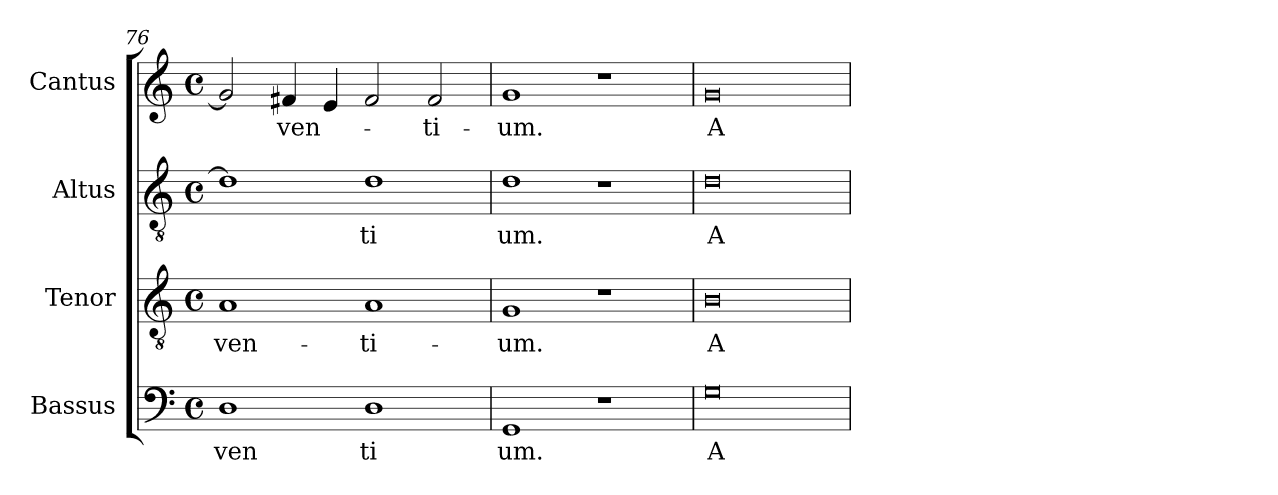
**kern	**text	**kern	**text	**kern	**text	**kern	**text
*part4	*part4	*part3	*part3	*part2	*part2	*part1	*part1
*staff4	*staff4	*staff3	*staff3	*staff2	*staff2	*staff1	*staff1
*I"Bassus	*	*I"Tenor	*	*I"Altus	*	*I"Cantus	*
*clefF4	*	*clefGv2	*	*clefGv2	*	*clefG2	*
*	*	*k[]	*	*	*	*	*
*	*	*C:	*	*	*	*	*
*M4/4	*	*M4/4	*	*M4/4	*	*M4/4	*
*met(c)	*	*met(c)	*	*met(c)	*	*met(c)	*
=76	=76	=76	=76	=76	=76	=76	=76
!	!LO:LY:b:cj	!	!LO:LY:b:cj	!	!	!	!
1D	ven	1A	-ven-	1d]	.	2g/]	.
!	!	!	!	!	!	!	!LO:LY:b
.	.	.	.	.	.	4f#X/	-ven-
.	.	.	.	.	.	4e/	.
!	!LO:LY:b:cj	!	!LO:LY:b:cj	!	!LO:LY:b:cj	!	!
1D	ti	1A	-ti-	1d	ti	2f#/	.
!	!	!	!	!	!	!	!LO:LY:b:cj
.	.	.	.	.	.	2f#/	-ti-
=77	=77	=77	=77	=77	=77	=77	=77
!	!LO:LY:b:cj	!	!LO:LY:b:cj	!	!LO:LY:b:cj	!	!LO:LY:b:cj
1GG	um.	1G	-um.	1d	um.	1g	-um.
1r	.	1r	.	1r	.	1r	.
=78	=78	=78	=78	=78	=78	=78	=78
!	!LO:LY:b:cj	!	!LO:LY:b:cj	!	!LO:LY:b:cj	!	!LO:LY:b:cj
0G	A	0B	A-	0d	A	0g	A-
=	=	=	=	=	=	=	=
*-	*-	*-	*-	*-	*-	*-	*-
